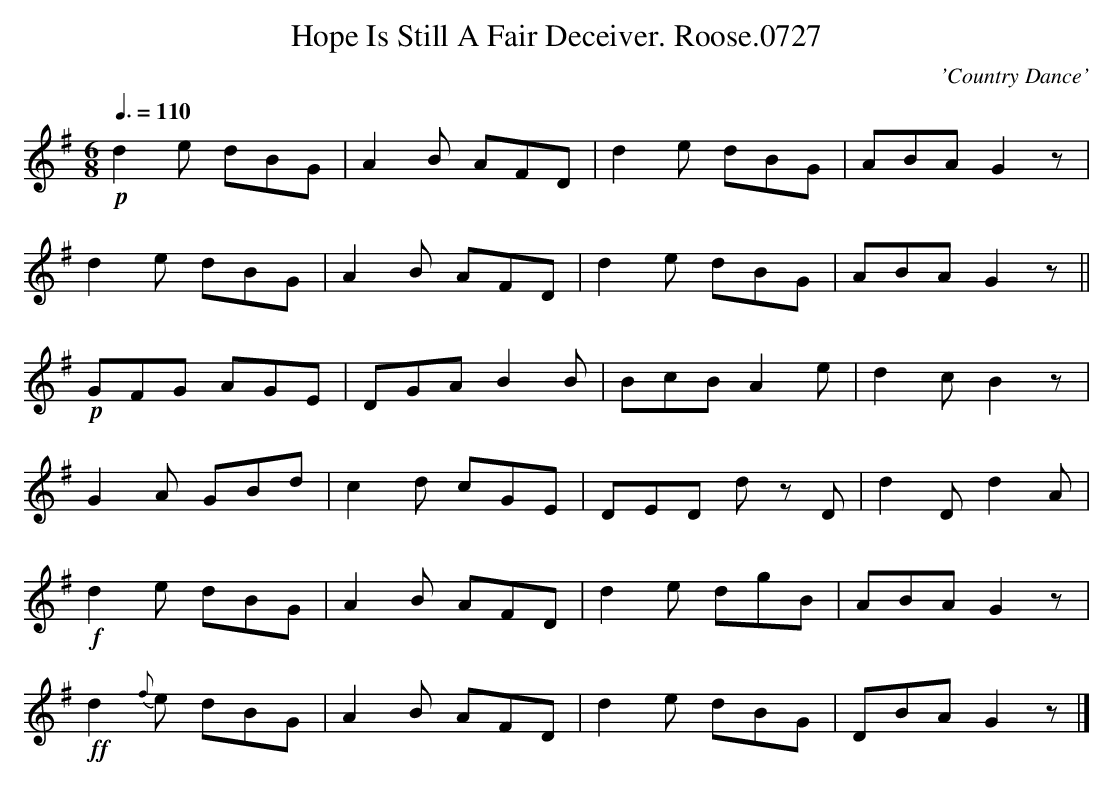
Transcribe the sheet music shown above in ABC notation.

X:1
T:Hope Is Still A Fair Deceiver. Roose.0727
C:'Country Dance'
M:6/8
L:1/8
Q:3/8=110
K:G
!p!d2e dBG | A2B AFD | d2e dBG | ABA G2z |
d2e dBG | A2B AFD | d2e dBG | ABA G2z ||
!p!GFG AGE | DGA B2B | BcB A2e | d2c B2z |
G2A GBd | c2d cGE | DED dz D | d2D d2A |
!f! d2e dBG | A2B AFD | d2e dgB | ABA G2z |
!ff! d2{f}e dBG | A2B AFD | d2e dBG | DBA G2z |]
